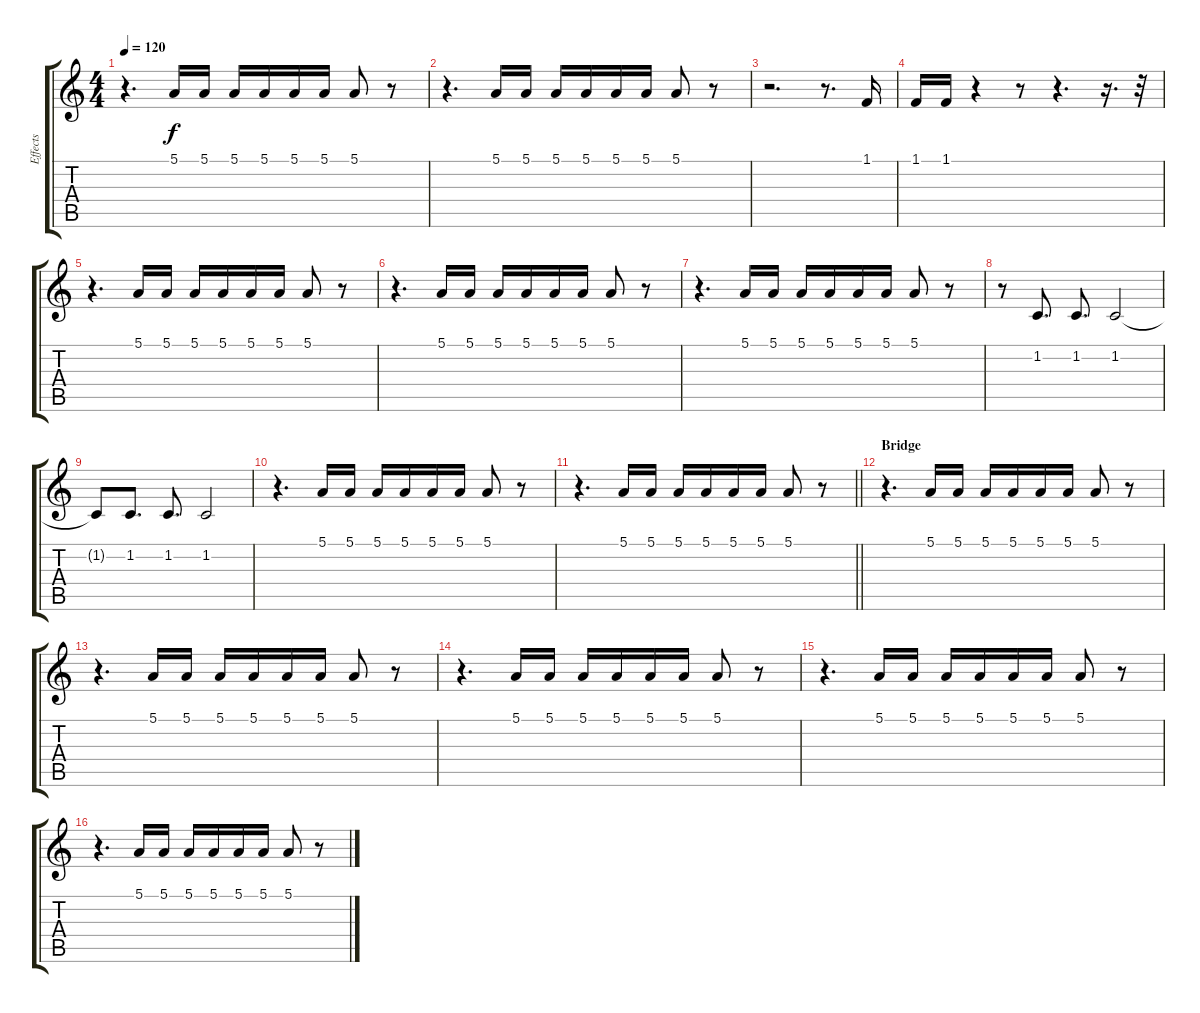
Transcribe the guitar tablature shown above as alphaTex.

\track ("Effects" "Effects") {instrument seashore}
\staff {score tabs}
\tuning (E4 B3 G3 D3 A2 E2) {hide}
\ts (4 4)
\tempo 120
\clef g2
\ks c
r.4{d dy f} 5.1.16 5.1.16 5.1.16 5.1.16 5.1.16 5.1.16 5.1.8 r.8 |
r.4{d} 5.1.16 5.1.16 5.1.16 5.1.16 5.1.16 5.1.16 5.1.8 r.8 |
r.2{d} r.8{d} 1.1.16{instrument guitarfretnoise} |
1.1.16 1.1.16 r.4 r.8 r.4{d} r.16{d} r.32 |
r.4{d instrument breathnoise} 5.1.16 5.1.16 5.1.16 5.1.16 5.1.16 5.1.16 5.1.8 r.8 |
r.4{d} 5.1.16 5.1.16 5.1.16 5.1.16 5.1.16 5.1.16 5.1.8 r.8 |
r.4{d} 5.1.16 5.1.16 5.1.16 5.1.16 5.1.16 5.1.16 5.1.8 r.8 |
r.8{volume 14 instrument gunshot} 1.2.8{d} 1.2.8{d} 1.2.2 |
1.2{t}.8 1.2.8{d} 1.2.8{d} 1.2.2 |
r.4{d volume 16 instrument breathnoise} 5.1.16 5.1.16 5.1.16 5.1.16 5.1.16 5.1.16 5.1.8 r.8 |
\barLineRight lightlight
r.4{d} 5.1.16 5.1.16 5.1.16 5.1.16 5.1.16 5.1.16 5.1.8 r.8 |
\section ("" "Bridge")
r.4{d} 5.1.16 5.1.16 5.1.16 5.1.16 5.1.16 5.1.16 5.1.8 r.8 |
r.4{d} 5.1.16 5.1.16 5.1.16 5.1.16 5.1.16 5.1.16 5.1.8 r.8 |
r.4{d} 5.1.16 5.1.16 5.1.16 5.1.16 5.1.16 5.1.16 5.1.8 r.8 |
r.4{d} 5.1.16 5.1.16 5.1.16 5.1.16 5.1.16 5.1.16 5.1.8 r.8 |
r.4{d} 5.1.16 5.1.16 5.1.16 5.1.16 5.1.16 5.1.16 5.1.8 r.8
